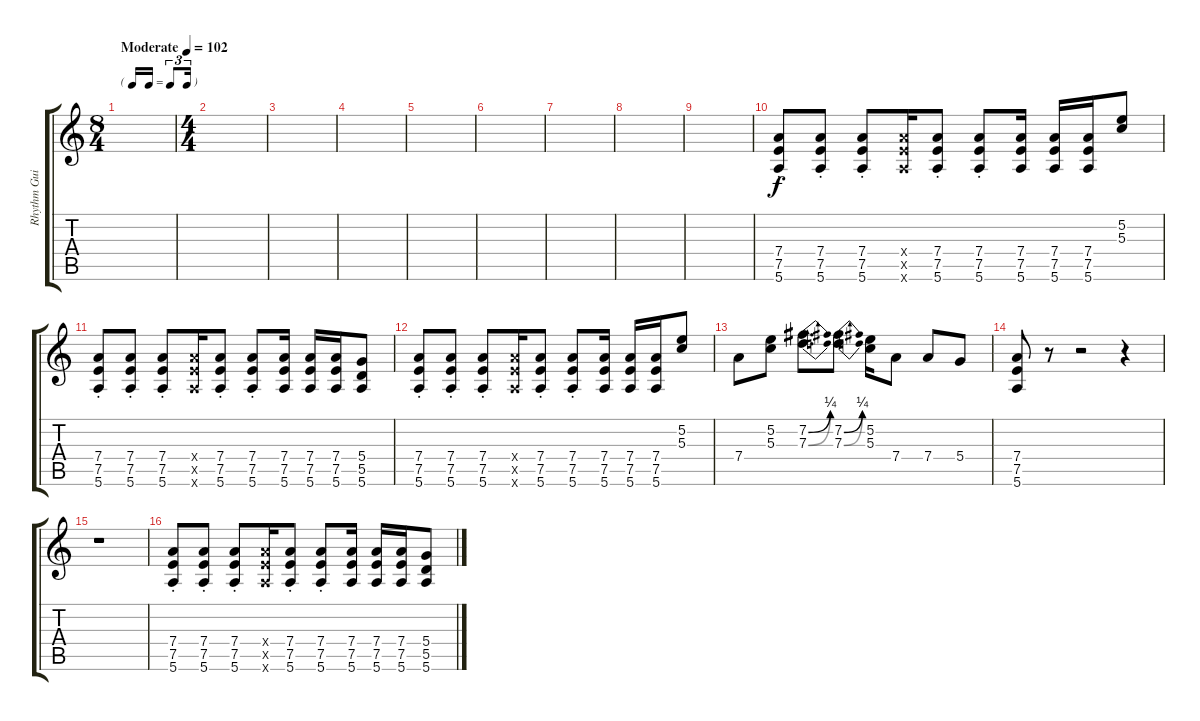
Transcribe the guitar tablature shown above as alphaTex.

\track ("Rhythm Guitar" "Rhythm Gui") {instrument overdrivenguitar bank 255}
\staff {score tabs}
\tuning (E4 B3 G3 D3 A2 E2) {hide}
\ts (8 4)
\tf triplet16th
\tempo (102 "Moderate")
\clef g2
\ks c
|
\ts (4 4)
|
|
|
|
|
|
|
|
(7.4{st} 7.5{st} 5.6{st}).8 (7.4{st} 7.5{st} 5.6{st}).8 (7.4{st} 7.5{st} 5.6{st}).8 (7.4{x} 7.5{x} 5.6{x}).16 (7.4{st} 7.5{st} 5.6{st}).8 (7.4{st} 7.5{st} 5.6{st}).8 (7.4 7.5 5.6).16 (7.4 7.5 5.6).16 (7.4 7.5 5.6).16 (5.2 5.3).8 |
(7.4{st} 7.5{st} 5.6{st}).8 (7.4{st} 7.5{st} 5.6{st}).8 (7.4{st} 7.5{st} 5.6{st}).8 (7.4{x} 7.5{x} 5.6{x}).16 (7.4{st} 7.5{st} 5.6{st}).8 (7.4{st} 7.5{st} 5.6{st}).8 (7.4 7.5 5.6).16 (7.4 7.5 5.6).16 (7.4 7.5 5.6).16 (5.4 5.5 5.6).8 |
(7.4{st} 7.5{st} 5.6{st}).8 (7.4{st} 7.5{st} 5.6{st}).8 (7.4{st} 7.5{st} 5.6{st}).8 (7.4{x} 7.5{x} 5.6{x}).16 (7.4{st} 7.5{st} 5.6{st}).8 (7.4{st} 7.5{st} 5.6{st}).8 (7.4 7.5 5.6).16 (7.4 7.5 5.6).16 (7.4 7.5 5.6).16 (5.2 5.3).8 |
7.4.8 (5.2 5.3).8 (7.2{be (bend 0 0 60 1)} 7.3{be (bend 0 0 60 1)}).8{d} (7.2{be (bend 0 0 60 1)} 7.3{be (bend 0 0 60 1)}).8 (5.2 5.3).16 7.4.8 7.4.8 5.4.8 |
(7.4 7.5 5.6).8 r.8 r.2 r.4 |
r.1 |
(7.4{st} 7.5{st} 5.6{st}).8 (7.4{st} 7.5{st} 5.6{st}).8 (7.4{st} 7.5{st} 5.6{st}).8 (7.4{x} 7.5{x} 5.6{x}).16 (7.4{st} 7.5{st} 5.6{st}).8 (7.4{st} 7.5{st} 5.6{st}).8 (7.4 7.5 5.6).16 (7.4 7.5 5.6).16 (7.4 7.5 5.6).16 (5.4 5.5 5.6).8
